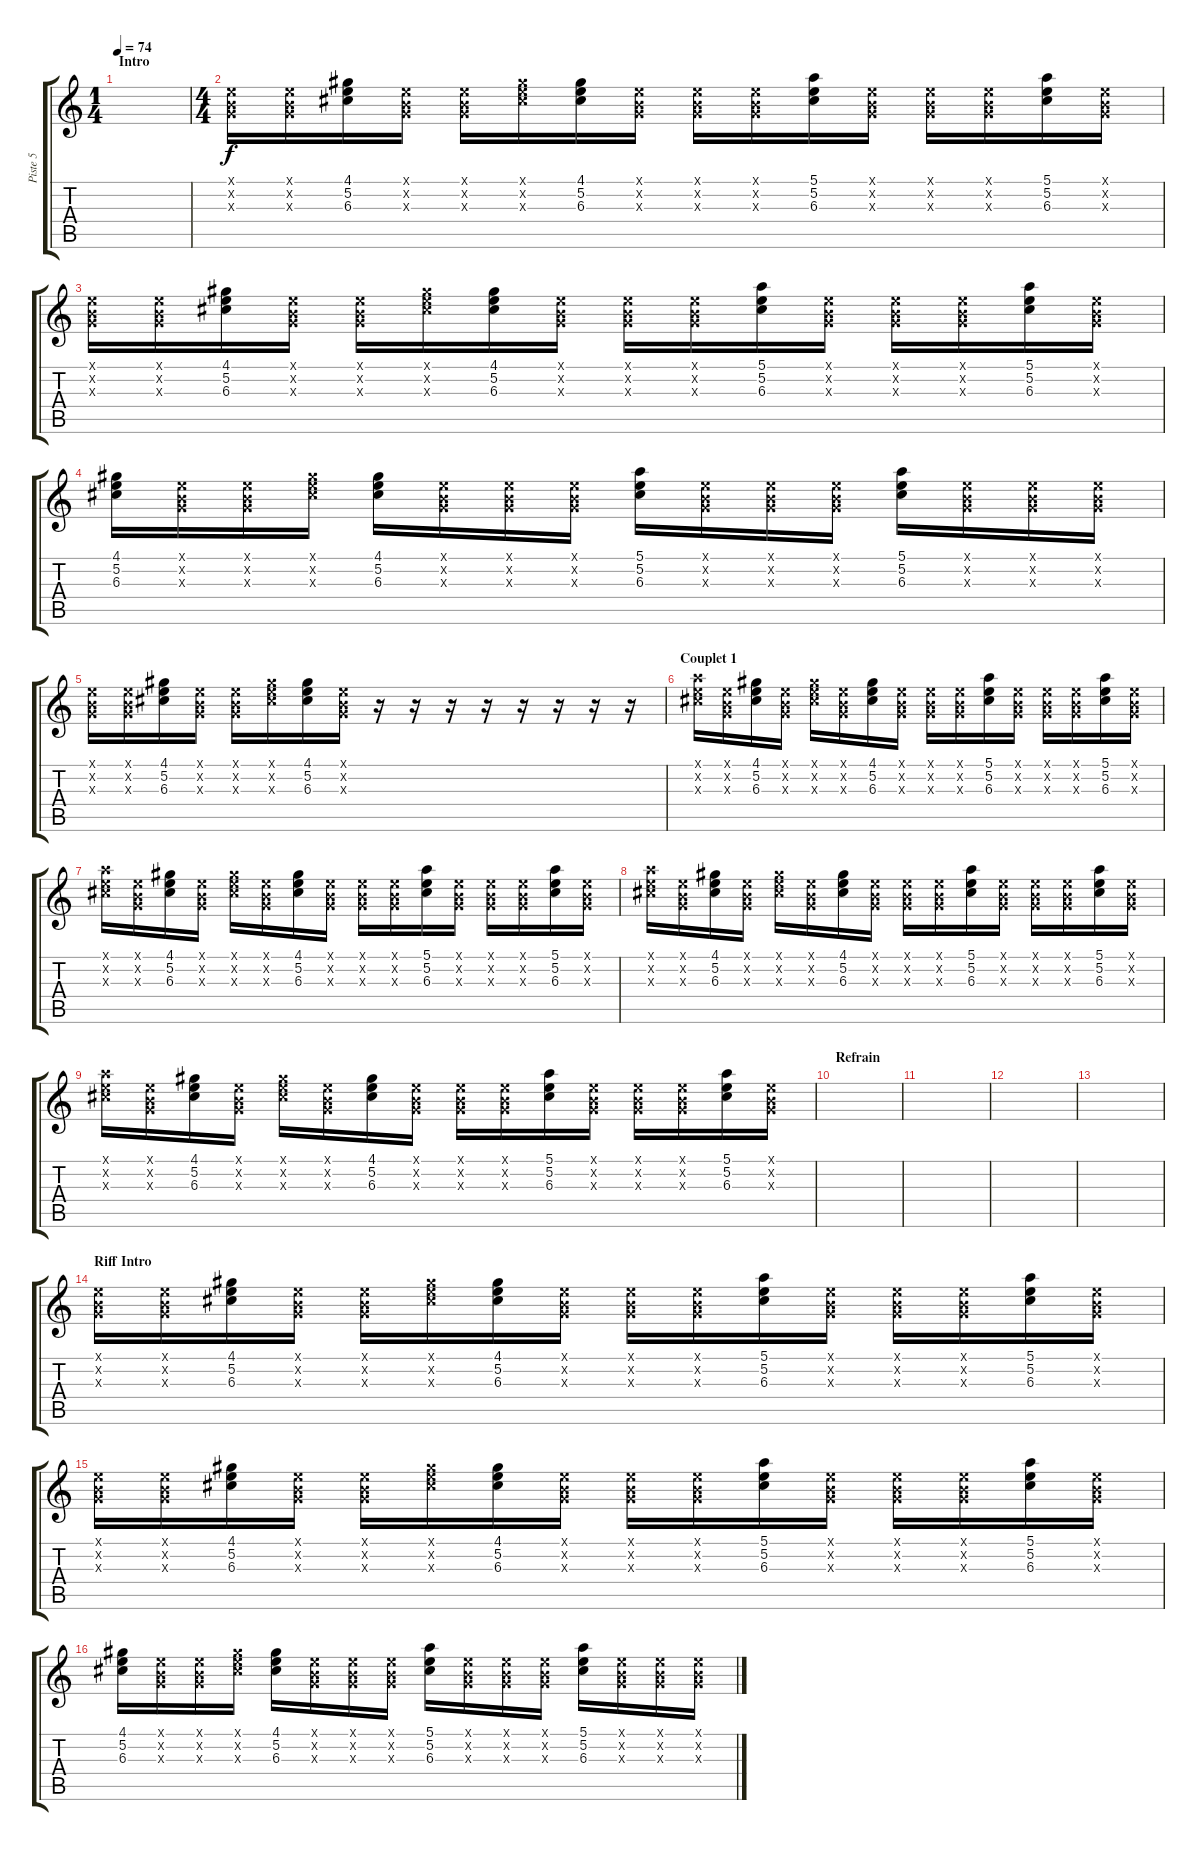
\track ("Piste 5" "Piste 5") {instrument electricguitarclean}
\staff {score tabs}
\tuning (E4 B3 G3 D3 A2 E2) {hide}
\ts (1 4)
\section ("" "Intro")
\tempo 74
\clef g2
\ks c
|
\ts (4 4)
(0.1{x} 0.2{x} 0.3{x}).16 (0.1{x} 0.2{x} 0.3{x}).16 (4.1 5.2 6.3).16 (0.1{x} 0.2{x} 0.3{x}).16 (0.1{x} 0.2{x} 0.3{x}).16 (4.1{x} 5.2{x} 6.3{x}).16 (4.1 5.2 6.3).16 (0.1{x} 0.2{x} 0.3{x}).16 (0.1{x} 0.2{x} 0.3{x}).16 (0.1{x} 0.2{x} 0.3{x}).16 (5.1 5.2 6.3).16 (0.1{x} 0.2{x} 0.3{x}).16 (0.1{x} 0.2{x} 0.3{x}).16 (0.1{x} 0.2{x} 0.3{x}).16 (5.1 5.2 6.3).16 (0.1{x} 0.2{x} 0.3{x}).16 |
(0.1{x} 0.2{x} 0.3{x}).16 (0.1{x} 0.2{x} 0.3{x}).16 (4.1 5.2 6.3).16 (0.1{x} 0.2{x} 0.3{x}).16 (0.1{x} 0.2{x} 0.3{x}).16 (4.1{x} 5.2{x} 6.3{x}).16 (4.1 5.2 6.3).16 (0.1{x} 0.2{x} 0.3{x}).16 (0.1{x} 0.2{x} 0.3{x}).16 (0.1{x} 0.2{x} 0.3{x}).16 (5.1 5.2 6.3).16 (0.1{x} 0.2{x} 0.3{x}).16 (0.1{x} 0.2{x} 0.3{x}).16 (0.1{x} 0.2{x} 0.3{x}).16 (5.1 5.2 6.3).16 (0.1{x} 0.2{x} 0.3{x}).16 |
(4.1 5.2 6.3).16 (0.1{x} 0.2{x} 0.3{x}).16 (0.1{x} 0.2{x} 0.3{x}).16 (4.1{x} 5.2{x} 6.3{x}).16 (4.1 5.2 6.3).16 (0.1{x} 0.2{x} 0.3{x}).16 (0.1{x} 0.2{x} 0.3{x}).16 (0.1{x} 0.2{x} 0.3{x}).16 (5.1 5.2 6.3).16 (0.1{x} 0.2{x} 0.3{x}).16 (0.1{x} 0.2{x} 0.3{x}).16 (0.1{x} 0.2{x} 0.3{x}).16 (5.1 5.2 6.3).16 (0.1{x} 0.2{x} 0.3{x}).16 (0.1{x} 0.2{x} 0.3{x}).16 (0.1{x} 0.2{x} 0.3{x}).16 |
(0.1{x} 0.2{x} 0.3{x}).16 (0.1{x} 0.2{x} 0.3{x}).16 (4.1 5.2 6.3).16 (0.1{x} 0.2{x} 0.3{x}).16 (0.1{x} 0.2{x} 0.3{x}).16 (4.1{x} 5.2{x} 6.3{x}).16 (4.1 5.2 6.3).16 (0.1{x} 0.2{x} 0.3{x}).16 r.16 r.16 r.16 r.16 r.16 r.16 r.16 r.16 |
\section ("" "Couplet 1")
(5.1{x} 5.2{x} 6.3{x}).16 (0.1{x} 0.2{x} 0.3{x}).16 (4.1 5.2 6.3).16 (0.1{x} 0.2{x} 0.3{x}).16 (4.1{x} 5.2{x} 6.3{x}).16 (0.1{x} 0.2{x} 0.3{x}).16 (4.1 5.2 6.3).16 (0.1{x} 0.2{x} 0.3{x}).16 (0.1{x} 0.2{x} 0.3{x}).16 (0.1{x} 0.2{x} 0.3{x}).16 (5.1 5.2 6.3).16 (0.1{x} 0.2{x} 0.3{x}).16 (0.1{x} 0.2{x} 0.3{x}).16 (0.1{x} 0.2{x} 0.3{x}).16 (5.1 5.2 6.3).16 (0.1{x} 0.2{x} 0.3{x}).16 |
(5.1{x} 5.2{x} 6.3{x}).16 (0.1{x} 0.2{x} 0.3{x}).16 (4.1 5.2 6.3).16 (0.1{x} 0.2{x} 0.3{x}).16 (4.1{x} 5.2{x} 6.3{x}).16 (0.1{x} 0.2{x} 0.3{x}).16 (4.1 5.2 6.3).16 (0.1{x} 0.2{x} 0.3{x}).16 (0.1{x} 0.2{x} 0.3{x}).16 (0.1{x} 0.2{x} 0.3{x}).16 (5.1 5.2 6.3).16 (0.1{x} 0.2{x} 0.3{x}).16 (0.1{x} 0.2{x} 0.3{x}).16 (0.1{x} 0.2{x} 0.3{x}).16 (5.1 5.2 6.3).16 (0.1{x} 0.2{x} 0.3{x}).16 |
(5.1{x} 5.2{x} 6.3{x}).16 (0.1{x} 0.2{x} 0.3{x}).16 (4.1 5.2 6.3).16 (0.1{x} 0.2{x} 0.3{x}).16 (4.1{x} 5.2{x} 6.3{x}).16 (0.1{x} 0.2{x} 0.3{x}).16 (4.1 5.2 6.3).16 (0.1{x} 0.2{x} 0.3{x}).16 (0.1{x} 0.2{x} 0.3{x}).16 (0.1{x} 0.2{x} 0.3{x}).16 (5.1 5.2 6.3).16 (0.1{x} 0.2{x} 0.3{x}).16 (0.1{x} 0.2{x} 0.3{x}).16 (0.1{x} 0.2{x} 0.3{x}).16 (5.1 5.2 6.3).16 (0.1{x} 0.2{x} 0.3{x}).16 |
(5.1{x} 5.2{x} 6.3{x}).16 (0.1{x} 0.2{x} 0.3{x}).16 (4.1 5.2 6.3).16 (0.1{x} 0.2{x} 0.3{x}).16 (4.1{x} 5.2{x} 6.3{x}).16 (0.1{x} 0.2{x} 0.3{x}).16 (4.1 5.2 6.3).16 (0.1{x} 0.2{x} 0.3{x}).16 (0.1{x} 0.2{x} 0.3{x}).16 (0.1{x} 0.2{x} 0.3{x}).16 (5.1 5.2 6.3).16 (0.1{x} 0.2{x} 0.3{x}).16 (0.1{x} 0.2{x} 0.3{x}).16 (0.1{x} 0.2{x} 0.3{x}).16 (5.1 5.2 6.3).16 (0.1{x} 0.2{x} 0.3{x}).16 |
\section ("" "Refrain")
|
|
|
|
\section ("" "Riff Intro")
(0.1{x} 0.2{x} 0.3{x}).16 (0.1{x} 0.2{x} 0.3{x}).16 (4.1 5.2 6.3).16 (0.1{x} 0.2{x} 0.3{x}).16 (0.1{x} 0.2{x} 0.3{x}).16 (4.1{x} 5.2{x} 6.3{x}).16 (4.1 5.2 6.3).16 (0.1{x} 0.2{x} 0.3{x}).16 (0.1{x} 0.2{x} 0.3{x}).16 (0.1{x} 0.2{x} 0.3{x}).16 (5.1 5.2 6.3).16 (0.1{x} 0.2{x} 0.3{x}).16 (0.1{x} 0.2{x} 0.3{x}).16 (0.1{x} 0.2{x} 0.3{x}).16 (5.1 5.2 6.3).16 (0.1{x} 0.2{x} 0.3{x}).16 |
(0.1{x} 0.2{x} 0.3{x}).16 (0.1{x} 0.2{x} 0.3{x}).16 (4.1 5.2 6.3).16 (0.1{x} 0.2{x} 0.3{x}).16 (0.1{x} 0.2{x} 0.3{x}).16 (4.1{x} 5.2{x} 6.3{x}).16 (4.1 5.2 6.3).16 (0.1{x} 0.2{x} 0.3{x}).16 (0.1{x} 0.2{x} 0.3{x}).16 (0.1{x} 0.2{x} 0.3{x}).16 (5.1 5.2 6.3).16 (0.1{x} 0.2{x} 0.3{x}).16 (0.1{x} 0.2{x} 0.3{x}).16 (0.1{x} 0.2{x} 0.3{x}).16 (5.1 5.2 6.3).16 (0.1{x} 0.2{x} 0.3{x}).16 |
(4.1 5.2 6.3).16 (0.1{x} 0.2{x} 0.3{x}).16 (0.1{x} 0.2{x} 0.3{x}).16 (4.1{x} 5.2{x} 6.3{x}).16 (4.1 5.2 6.3).16 (0.1{x} 0.2{x} 0.3{x}).16 (0.1{x} 0.2{x} 0.3{x}).16 (0.1{x} 0.2{x} 0.3{x}).16 (5.1 5.2 6.3).16 (0.1{x} 0.2{x} 0.3{x}).16 (0.1{x} 0.2{x} 0.3{x}).16 (0.1{x} 0.2{x} 0.3{x}).16 (5.1 5.2 6.3).16 (0.1{x} 0.2{x} 0.3{x}).16 (0.1{x} 0.2{x} 0.3{x}).16 (0.1{x} 0.2{x} 0.3{x}).16
